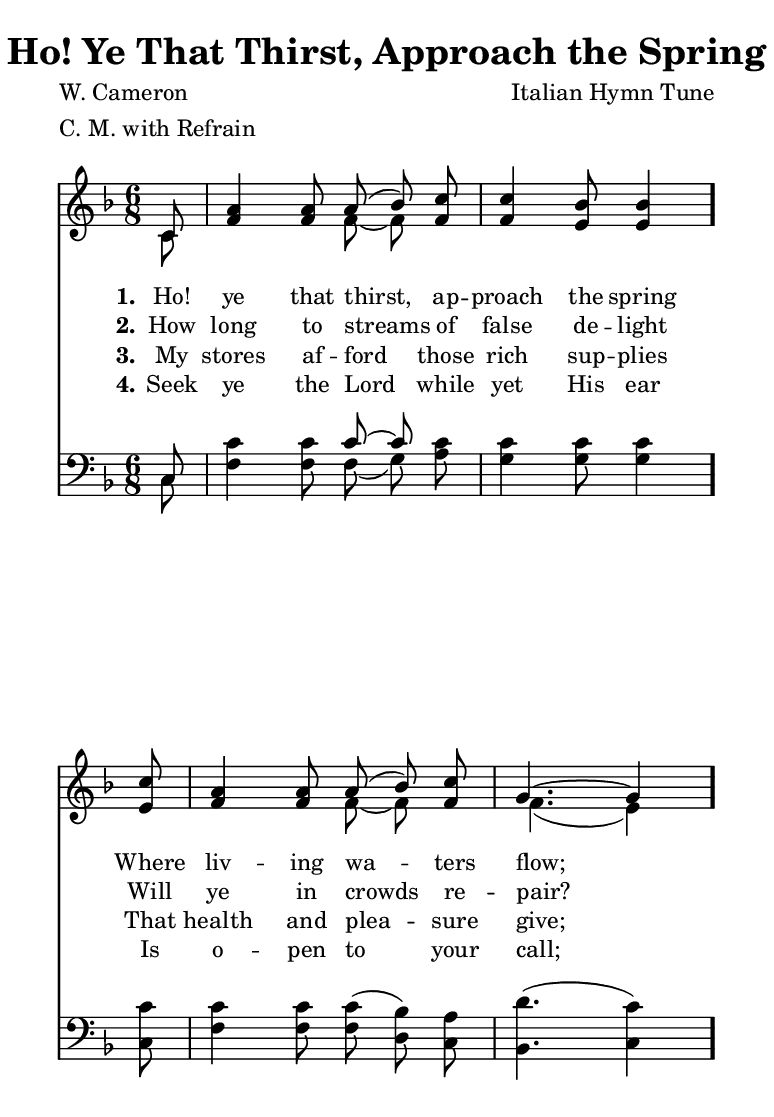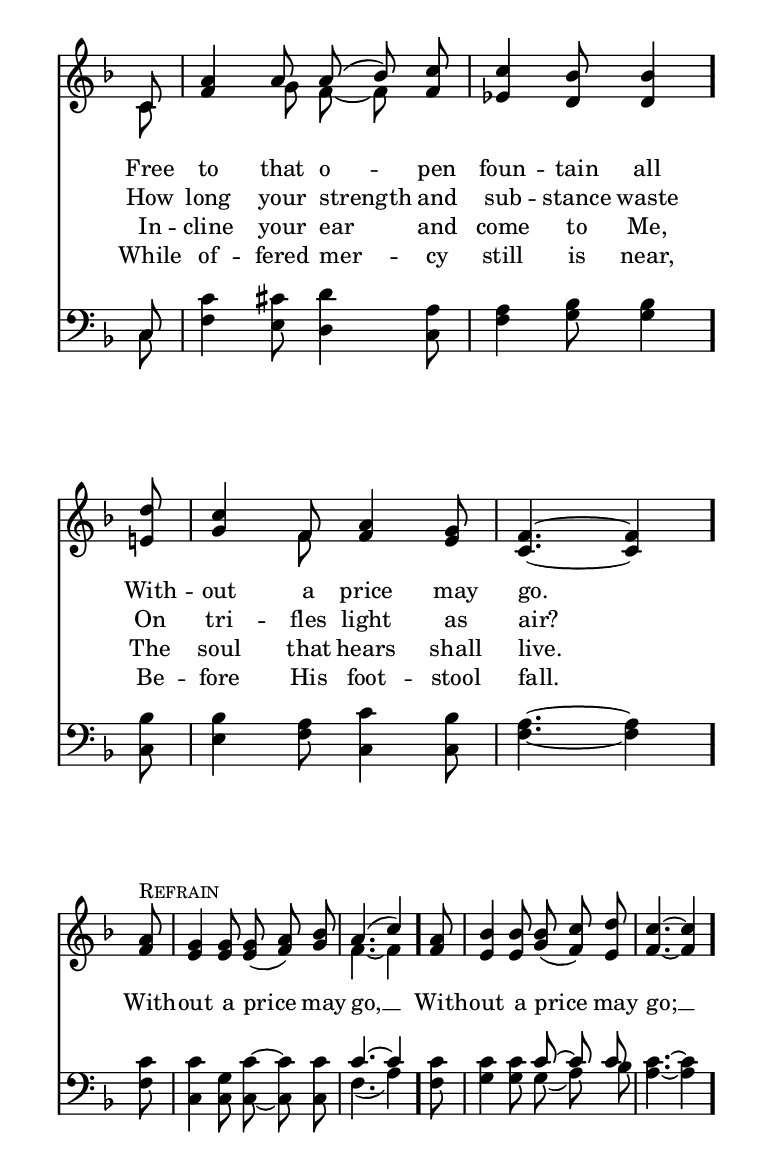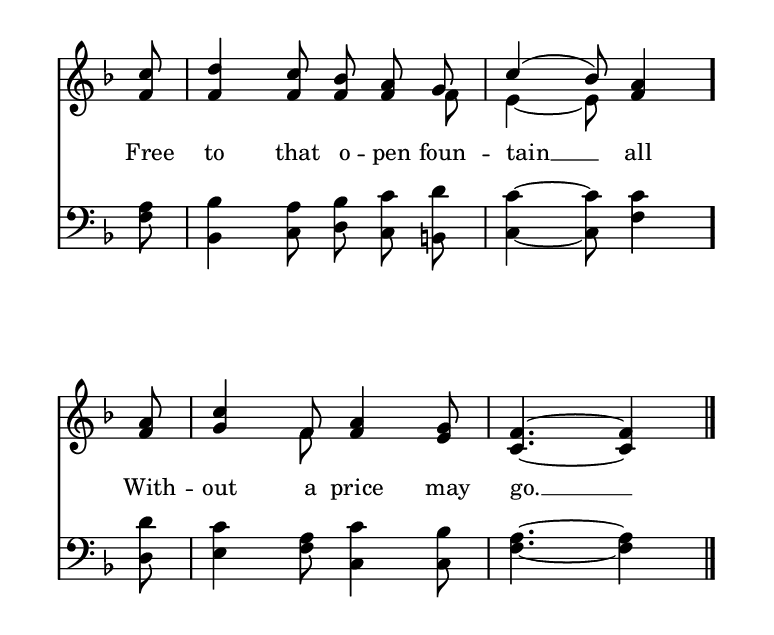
\include "common/global.ily"
\paper {
  \include "common/paper.ily"
  %ragged-bottom = ##t
  %ragged-last-bottom = ##t
  %systems-per-page = ##f
  %page-count = ##f
}

\header{
  %gospel
  hymnnumber = "93"
  title = "Ho! Ye That Thirst, Approach the Spring"
  tunename = "Torino"
  meter = "C. M. with Refrain"
  poet = "W. Cameron"
  composer = "Italian Hymn Tune"
  %copyright = ""
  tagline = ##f
}

% for fermata in MIDI
ta = { \tempo 4=80 }
tb = { \tempo 4=40 }

patternAA = { c8 | c4 c8 c8 c8 c8 | c4 c8 c4 }
patternAB = { c8 | c4 c8 c4    c8 | c4 c8 c4 }

patternBA = { c8 | c4 c8 c8 c8 c8 | c4.   c4 }
patternBB = { c8 | c4 c8 c4    c8 | c4.   c4 }
patternBC = { \patternAA }

global = {
  \include "common/overrides.ily"
  \override Staff.TimeSignature.style = #'numbered
  \time 6/8
  \override Score.MetronomeMark.transparent = ##t % hide all fermata changes too
  \ta
  \key f \major
  \partial 8
  \autoBeamOff
}

notesSoprano = {
\global
\relative c' {

  \changePitch \patternAA { c | a' a a( bes) c | c bes bes }
  \changePitch \patternBA { c | a a a( bes) c | g ~ g }
  \changePitch \patternAA { c, | a' a a( bes) c | c bes bes }
  \changePitch \patternBB { d | c f, a g | f ~ f }

  << s^\markup { \small \caps "Refrain" }
  \changePitch \patternBA { a | g g g( a) bes | a( c) } >>
  \changePitch \patternBA { a | bes bes bes( c) d | c ~ c }
  \changePitch \patternBC { c | d c bes a g | c( bes) a }
  \changePitch \patternBB { a | c f, a g | f ~ f }

  \bar "|."

}
}

notesAlto = {
\global
\relative e' {

  \changePitch \patternAA { c | f f f ~ f f | f e e }
  \changePitch \patternBA { e | f f f ~ f f | f( e) }
  \changePitch \patternAA { c | f g f ~ f f | ees d d }
  \changePitch \patternBB { e | g f f e | c ~ c }

  \changePitch \patternBA { f | e e e( f) g | f ~ f }
  \changePitch \patternBA { f | e e g( f) e | f ~ f }
  \changePitch \patternBC { f | f f f f f | e ~ e f }
  \changePitch \patternBB { f | g f f e | c ~ c }

}
}

notesTenor = {
\global
\relative a, {

  \changePitch \patternAA { c | c' c c ~ c c | c c c }
  \changePitch \patternBA { c | c c c( bes) a | d( c) }
  \changePitch \patternAB { c, | c' cis d a | a bes bes }
  \changePitch \patternBB { bes | bes a c bes | a ~ a }

  \changePitch \patternBA { c | c g c ~ c c | c ~ c }
  \changePitch \patternBA { c | c c c ~ c c | c ~ c }
  \changePitch \patternBC { a | bes a bes c d | c ~ c c }
  \changePitch \patternBB { d | c a c bes | a ~ a }

}
}

notesBass = {
\global
\relative f {

  \changePitch \patternAA { c | f f f( g) a | g g g }
  \changePitch \patternBA { c, | f f f( d) c | bes( c) }
  \changePitch \patternAB { c | f e d c | f g g }
  \changePitch \patternBB { c, | e f c c | f ~ f }

  \changePitch \patternBA { f | c c c ~ c c | f( a) }
  \changePitch \patternBA { f | g g g( a) bes | a ~ a }
  \changePitch \patternBC { f | bes, c d c b | c ~ c f }
  \changePitch \patternBB { d | e f c c | f ~ f }

}
}

Refrain = \lyricmode {

With -- out a price may go, __ \bar "."
With -- out a price may go; __ \bar "." \break
Free to that o -- pen foun -- tain __ all \bar "."
With -- out a price may go. __ \bar "." \break

}

wordsA = \lyricmode {
\set stanza = "1."

Ho! ye that thirst, ap -- proach the spring \bar "."
Where liv -- ing wa -- ters flow; \bar "." \break
Free to that o -- pen foun -- tain all \bar "."
With -- out a price may go. \bar "." \break

}

wordsB = \lyricmode {
\set stanza = "2."

How long to streams of false de -- light
Will ye in crowds re -- pair?
How long your strength and sub -- stance waste
On tri -- fles light as air?

\Refrain

}

wordsC = \lyricmode {
\set stanza = "3."

My stores af -- ford those rich sup -- plies
That health and plea -- sure give;
In -- cline your ear and come to Me,
The soul that hears shall live.

}

wordsD = \lyricmode {
\set stanza = "4."

Seek ye the Lord while yet His ear
Is o -- pen to your call;
While of -- fered mer -- cy still is near,
Be -- fore His foot -- stool fall.

}

\score {
  \context ChoirStaff <<
    \context Staff = upper <<
      \set Staff.autoBeaming = ##f
      \set ChoirStaff.systemStartDelimiter = #'SystemStartBar
      \set ChoirStaff.printPartCombineTexts = ##f
      \partcombine #'(2 . 9) \notesSoprano \notesAlto
      \context NullVoice = sopranos { \voiceOne << \notesSoprano >> }
      \context NullVoice = altos { \voiceTwo << \notesAlto >> }
      \context Lyrics = one   \lyricsto sopranos \wordsA
      \context Lyrics = two   \lyricsto sopranos \wordsB
      \context Lyrics = three \lyricsto sopranos \wordsC
      \context Lyrics = four  \lyricsto sopranos \wordsD
    >>
    \context Staff = men <<
      \set Staff.autoBeaming = ##f
      \clef bass
      \set ChoirStaff.printPartCombineTexts = ##f
      \partcombine #'(2 . 9) \notesTenor \notesBass
      \context NullVoice = tenors { \voiceOne << \notesTenor >> }
      \context NullVoice = basses { \voiceTwo << \notesBass >> }
    >>
  >>
  \layout {
    \include "common/layout.ily"
  }
  \midi{
    \include "common/midi.ily"
  }
}

\version "2.19.49"  % necessary for upgrading to future LilyPond versions.

% vi:set et ts=2 sw=2 ai nocindent syntax=lilypond:
